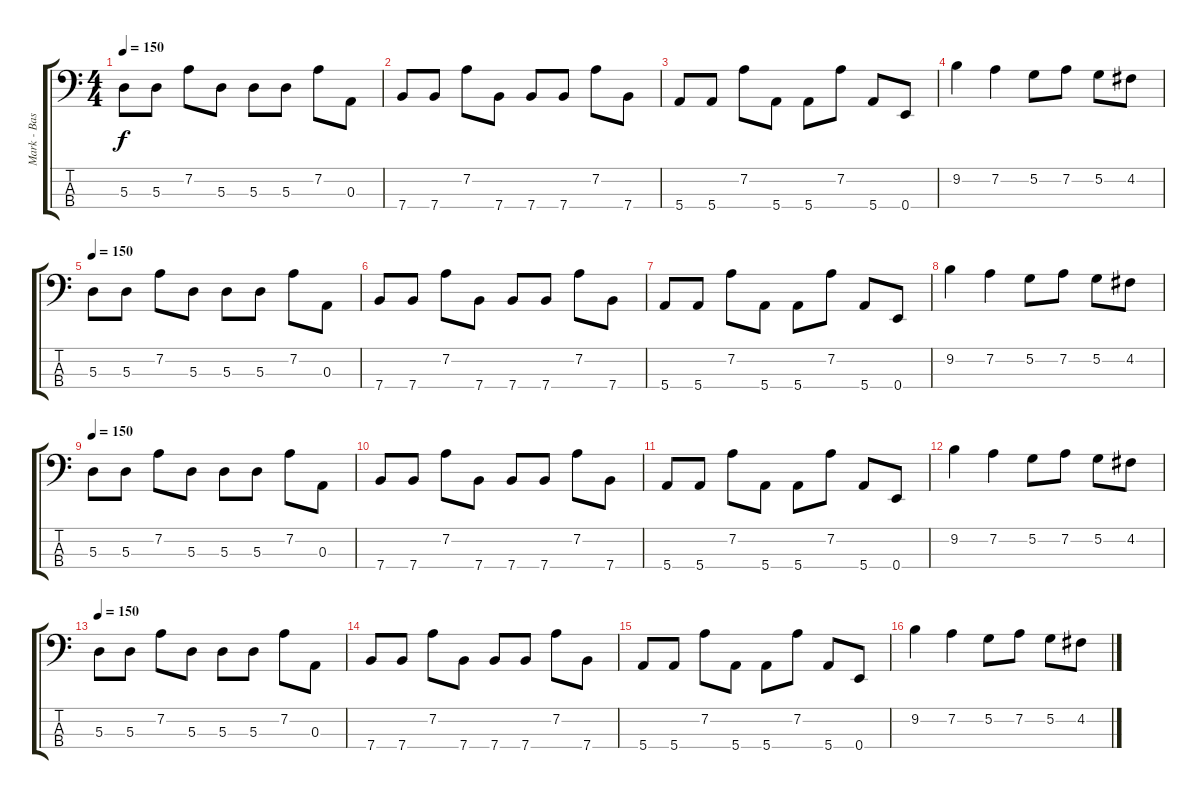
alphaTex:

\track ("Mark - Bass" "Mark - Bas") {instrument electricbasspick}
\staff {score tabs}
\tuning (G2 D2 A1 E1) {hide}
\ts (4 4)
\tempo 150
\clef f4
\ks c
5.3.8{dy f} 5.3.8 7.2.8 5.3.8 5.3.8 5.3.8 7.2.8 0.3.8 |
7.4.8 7.4.8 7.2.8 7.4.8 7.4.8 7.4.8 7.2.8 7.4.8 |
5.4.8 5.4.8 7.2.8 5.4.8 5.4.8 7.2.8 5.4.8 0.4.8 |
9.2.4 7.2.4 5.2.8 7.2.8 5.2.8 4.2.8 |
\tempo 150
5.3.8 5.3.8 7.2.8 5.3.8 5.3.8 5.3.8 7.2.8 0.3.8 |
7.4.8 7.4.8 7.2.8 7.4.8 7.4.8 7.4.8 7.2.8 7.4.8 |
5.4.8 5.4.8 7.2.8 5.4.8 5.4.8 7.2.8 5.4.8 0.4.8 |
9.2.4 7.2.4 5.2.8 7.2.8 5.2.8 4.2.8 |
\tempo 150
5.3.8 5.3.8 7.2.8 5.3.8 5.3.8 5.3.8 7.2.8 0.3.8 |
7.4.8 7.4.8 7.2.8 7.4.8 7.4.8 7.4.8 7.2.8 7.4.8 |
5.4.8 5.4.8 7.2.8 5.4.8 5.4.8 7.2.8 5.4.8 0.4.8 |
9.2.4 7.2.4 5.2.8 7.2.8 5.2.8 4.2.8 |
\tempo 150
5.3.8 5.3.8 7.2.8 5.3.8 5.3.8 5.3.8 7.2.8 0.3.8 |
7.4.8 7.4.8 7.2.8 7.4.8 7.4.8 7.4.8 7.2.8 7.4.8 |
5.4.8 5.4.8 7.2.8 5.4.8 5.4.8 7.2.8 5.4.8 0.4.8 |
9.2.4 7.2.4 5.2.8 7.2.8 5.2.8 4.2.8
